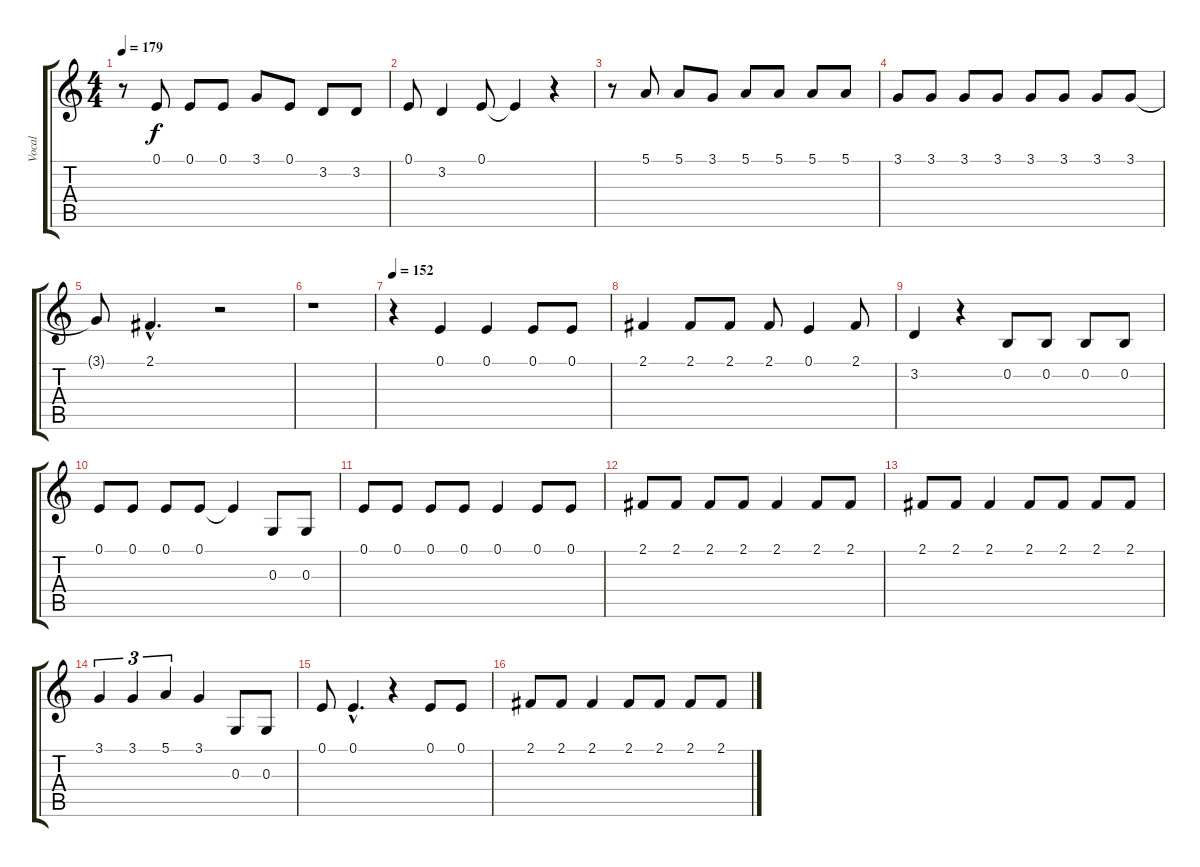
\track ("Vocal" "Vocal") {instrument tenorsax}
\staff {score tabs}
\tuning (E4 B3 G3 D3 A2 E2) {hide}
\ts (4 4)
\tempo 179
\clef g2
\ks c
r.8{dy f} 0.1.8 0.1.8 0.1.8 3.1.8 0.1.8 3.2.8 3.2.8 |
0.1.8 3.2.4 0.1.8 0.1{t}.4 r.4 |
r.8 5.1.8 5.1.8 3.1.8 5.1.8 5.1.8 5.1.8 5.1.8 |
3.1.8 3.1.8 3.1.8 3.1.8 3.1.8 3.1.8 3.1.8 3.1.8 |
3.1{t}.8 2.1{hac}.4{d} r.2 |
r.1 |
\tempo 152
r.4 0.1.4 0.1.4 0.1.8 0.1.8 |
2.1.4 2.1.8 2.1.8 2.1.8 0.1.4 2.1.8 |
3.2.4 r.4 0.2.8 0.2.8 0.2.8 0.2.8 |
0.1.8 0.1.8 0.1.8 0.1.8 0.1{t}.4 0.3.8 0.3.8 |
0.1.8 0.1.8 0.1.8 0.1.8 0.1.4 0.1.8 0.1.8 |
2.1.8 2.1.8 2.1.8 2.1.8 2.1.4 2.1.8 2.1.8 |
2.1.8 2.1.8 2.1.4 2.1.8 2.1.8 2.1.8 2.1.8 |
3.1.4{tu (3 2)} 3.1.4{tu (3 2)} 5.1.4{tu (3 2)} 3.1.4 0.3.8 0.3.8 |
0.1.8 0.1{hac}.4{d} r.4 0.1.8 0.1.8 |
2.1.8 2.1.8 2.1.4 2.1.8 2.1.8 2.1.8 2.1.8
